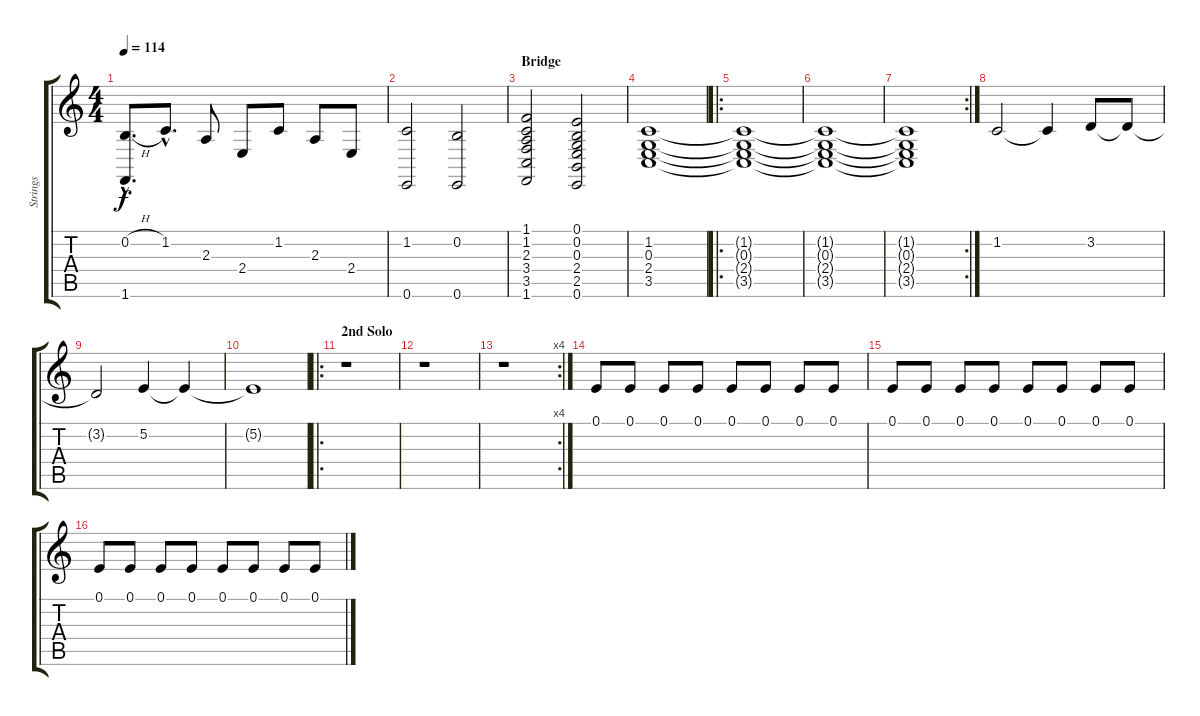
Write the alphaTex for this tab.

\track ("Strings" "Strings") {instrument stringensemble1}
\staff {score tabs}
\tuning (E4 B3 G3 D3 A2 E2) {hide}
\ts (4 4)
\tempo 114
\clef g2
\ks c
(0.2{h hac} 1.6{hac}).8{d dy f} 1.2{hac}.8{d} 2.3.8 2.4.8 1.2.8 2.3.8 2.4.8 |
(1.2 0.6).2 (0.2 0.6).2 |
\section ("" "Bridge")
(1.1 1.2 2.3 3.4 3.5 1.6).2 (0.1 0.2 0.3 2.4 2.5 0.6).2 |
(1.2 0.3 2.4 3.5).1 |
\ro
(1.2{t} 0.3{t} 2.4{t} 3.5{t}).1 |
(1.2{t} 0.3{t} 2.4{t} 3.5{t}).1 |
\rc 2
(1.2{t} 0.3{t} 2.4{t} 3.5{t}).1 |
1.2.2 1.2{t}.4 3.2.8 3.2{t}.8 |
3.2{t}.2 5.2.4 5.2{t}.4 |
5.2{t}.1 |
\ro
\section ("" "2nd Solo")
r.1 |
r.1 |
\rc 4
r.1 |
0.1.8 0.1.8 0.1.8 0.1.8 0.1.8 0.1.8 0.1.8 0.1.8 |
0.1.8 0.1.8 0.1.8 0.1.8 0.1.8 0.1.8 0.1.8 0.1.8 |
0.1.8 0.1.8 0.1.8 0.1.8 0.1.8 0.1.8 0.1.8 0.1.8
